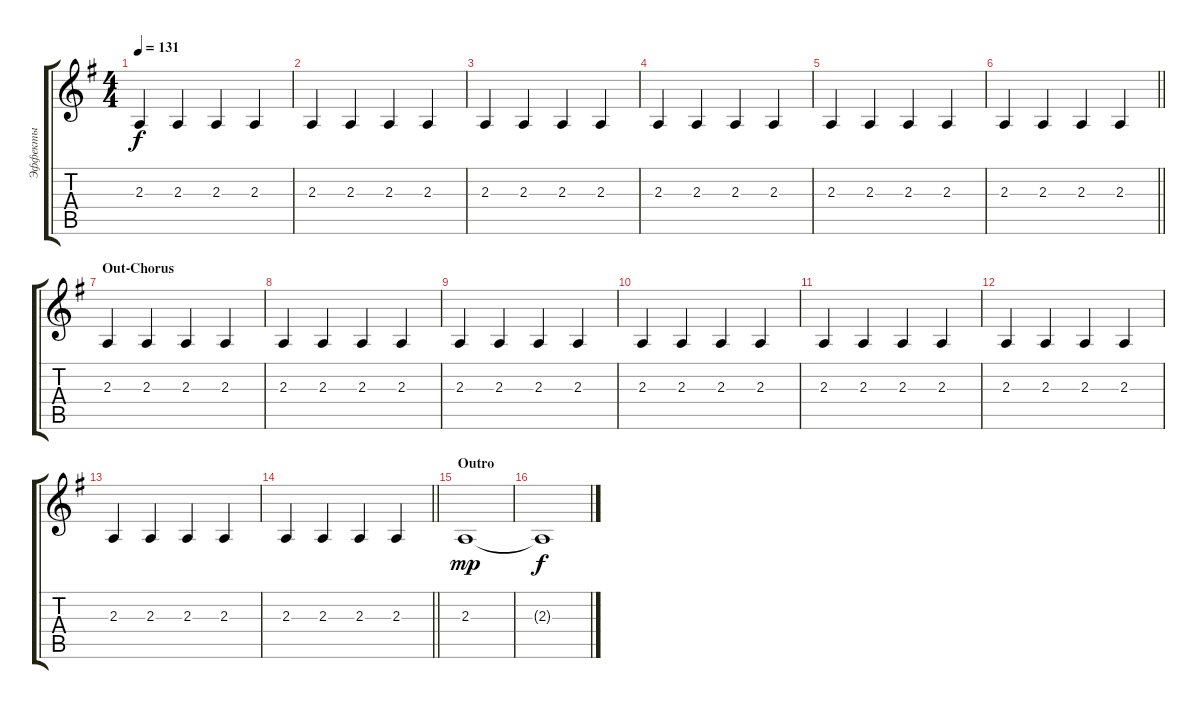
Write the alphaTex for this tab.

\track ("Эффекты" "Эффекты") {instrument applause}
\staff {score tabs}
\tuning (E4 B3 G3 D3 A2 E2) {hide}
\ts (4 4)
\tempo 131
\clef g2
\ks eminor
2.3.4{dy f} 2.3.4 2.3.4 2.3.4 |
2.3.4 2.3.4 2.3.4 2.3.4 |
2.3.4 2.3.4 2.3.4 2.3.4 |
2.3.4 2.3.4 2.3.4 2.3.4 |
2.3.4 2.3.4 2.3.4 2.3.4 |
\barLineRight lightlight
2.3.4 2.3.4 2.3.4 2.3.4 |
\section ("" "Out-Chorus")
2.3.4 2.3.4 2.3.4 2.3.4 |
2.3.4 2.3.4 2.3.4 2.3.4 |
2.3.4 2.3.4 2.3.4 2.3.4 |
2.3.4 2.3.4 2.3.4 2.3.4 |
2.3.4 2.3.4 2.3.4 2.3.4 |
2.3.4 2.3.4 2.3.4 2.3.4 |
2.3.4 2.3.4 2.3.4 2.3.4 |
\barLineRight lightlight
2.3.4 2.3.4 2.3.4 2.3.4 |
\section ("" "Outro")
2.3.1{dy mp} |
2.3{t}.1{dy f}
